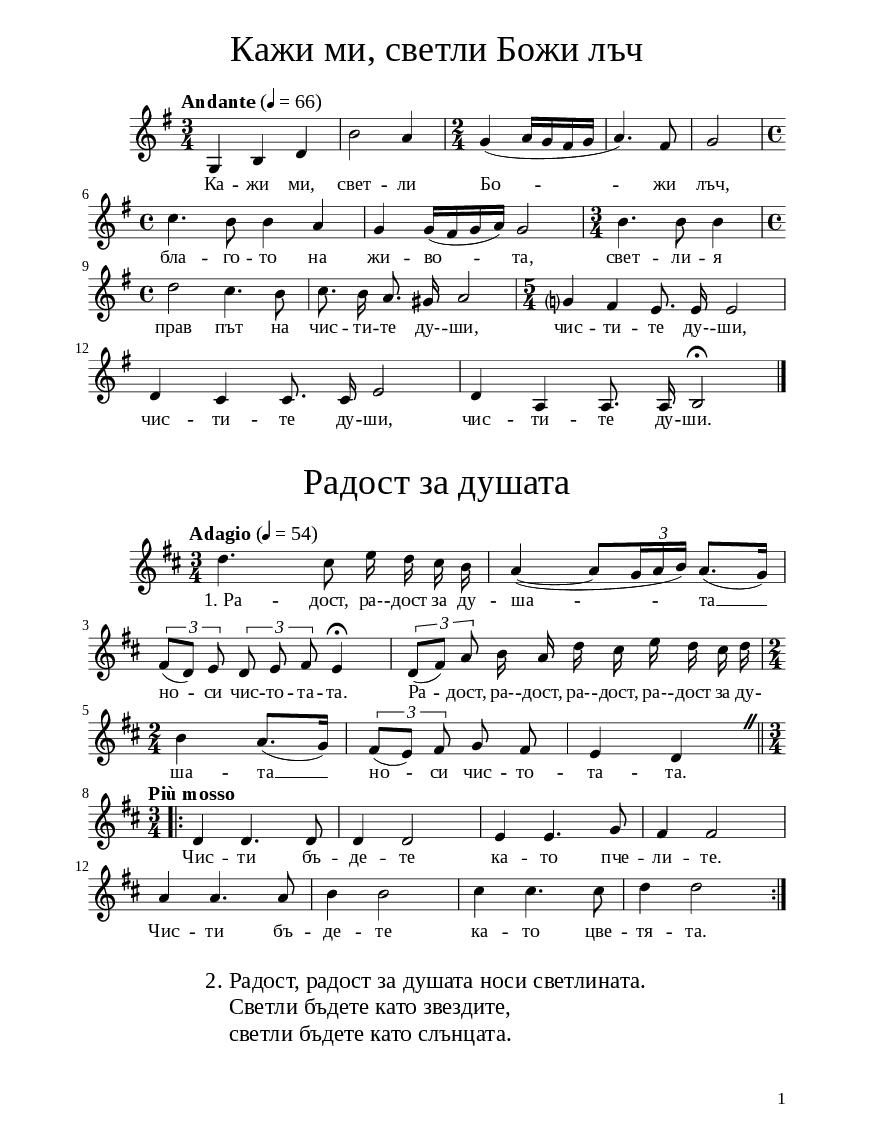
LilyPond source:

\version "2.24.4"

% include paper part and global functions
\include "include/globals.ily"

\bookpart {
  \label #'ref167_2
  \tocItem \markup "Кажи ми, светли Божи лъч"
  \paper {
    print-all-headers = ##t
    print-page-number = ##t
    print-first-page-number = ##t

    % put page numbers on the bottom
    oddHeaderMarkup = \markup ""
    evenHeaderMarkup = \markup ""
    oddFooterMarkup = \markup
    \fill-line {
      ""
      \if \should-print-page-number \fromproperty #'page:page-number-string
    }
    evenFooterMarkup = \markup
    \fill-line {
      \if \should-print-page-number \fromproperty #'page:page-number-string
      ""
    }

    left-margin = 1.5\cm
    right-margin = 1.5\cm
    top-margin = 1.6\cm
    bottom-margin = 1.2\cm
    ragged-bottom = ##t % do not spread the staves to fill the whole vertical space

    % change distance between staves
    system-system-spacing =
    #'((basic-distance . 8)
       (minimum-distance . 6)
       (padding . 1)
       (stretchability . 12))
  }
  \score {
    \include "include/score-layout.ily"

    \new Voice \absolute {
      \clef treble
      \key g \major
      \time 3/4
      \tempoFunc "Andante" 4 "66"
      \autoBeamOff
      g4  b4  d'4 | % 2
      b'2  a'4 | % 3
      \time 2/4  | % 3
      g'4 (  a'16 [  g'16  fis'16  g'16
      ] | % 4
      a'4. )  fis'8 | % 5
      g'2 \break | % 6
      \time 4/4  | % 6
      c''4.  b'8  b'4  a'4 | % 7
      g'4  g'16 ( [  fis'16  g'16  a'16
      ) ]  g'2 | % 8
      \time 3/4  | % 8
      b'4.  b'8  b'4 \break | % 9
      \time 4/4  | % 9
      d''2  c''4.  b'8 |
      c''8.  b'16  a'8.  gis'16
      a'2 | % 11
      \time 5/4  | % 11
      g'?4  fis'4  e'8.  e'16  e'2
      \break | % 12
      d'4  c'4  c'8.  c'16  e'2 | % 13
      d'4  a4  a8.  a16  b2 ^\fermata
      \bar "|."
    }

    \addlyrics {
      Ка -- жи ми, свет -- ли Бо --
      жи лъч, бла -- го -- то
      на жи -- во --   та, свет --
      ли -- я прав път на чис -- ти --
      те "ду-" -- ши, чис -- ти -- те "ду-" --
      ши, чис -- ти -- те ду -- ши, чис --
      ти -- те ду -- ши.}

      \header {
        title = \titleFunc #'ref_desc_17 "Кажи ми, светли Божи лъч" "Kaži mi, svetli Boži lăč"
      }

      \midi{}

    } % score

    \label #'ref155_1
    \tocItem \markup "Радост за душата"
    \score {
      \include "include/score-layout.ily"

      \new Voice \absolute {
        \clef treble
        \key d \major
        \time 3/4
        \tempoFunc "Adagio" 4 "54"
        \autoBeamOff
        d''4.  cis''8  e''16  d''16
        cis''16  b'16 | % 2
        a'4 ( ~  a'8 [ \once \omit TupletBracket
        \times 2/3  {
          g'16  a'16  b'16 ) ]
        }
        a'8. ( [  g'16 ) ] \break | % 3

        \times 2/3  {
          fis'8 ( [  d'8 ) ] e'8
        }

        \times 2/3  {
          d'8   e'8  fis'8
        }
        e'4 ^\fermata \noBreak | % 4

        \times 2/3  {
          d'8 ([  fis'8 ]) a'8
        }
        b'16  a'16  d''16  cis''16
        e''16  d''16  cis''16  d''16
        \break | % 5
        \time 2/4
        b'4  a'8. [(  g'16 )]
        \times 2/3  {
          fis'8 ( [  e'8 ) ] fis'8
        }
        % 6
        g'8  fis'8  e'4  d'4 \caesura \time 3/4 \break
        \bar ".|:-||"
        | % 7
        \tempo "Più mosso"
        d'4  d'4.  d'8 | % 8
        d'4  d'2 | % 9
        e'4  e'4.  g'8 |
        fis'4  fis'2 \break | % 11
        a'4  a'4.  a'8 | % 12
        b'4  b'2 | % 13
        cis''4  cis''4.  cis''8 | % 14
        d''4  d''2
        \bar ":|."

      }

      \addlyrics {
        "1. Ра" -- дост, "ра-" -- дост за ду -- ша
        --  та __  но -- си
        чис -- то -- та -- та. Ра -- дост,
        "ра-" -- дост, "ра-" -- дост, "ра-" -- дост
        за ду -- ша -- та __  но -- си
        чис -- то -- та -- та. Чис -- ти бъ --
        де -- те ка -- то пче -- ли -- те.
        Чис -- ти бъ -- де -- те ка -- то
        цве -- тя -- та.
      }

      \header {
        title = \titleFunc #'ref_desc_19 "Радост за душата" "Radost za dušata"
      }

      \midi{}

    } % score


    \markup \fontsize #bgCoupletFontSize {
      \hspace #15
      \override #`(baseline-skip . ,bgCoupletBaselineSkip) % affects space between column lines
      \column {
        \line {   2. Радост, радост за душата носи светлината. }
        \line {   "   "  Светли бъдете като звездите,}
        \line {   "   "   светли бъдете като слънцата. }

      }

    } % markup
  } % bookpart

  % Più mosso
  %
